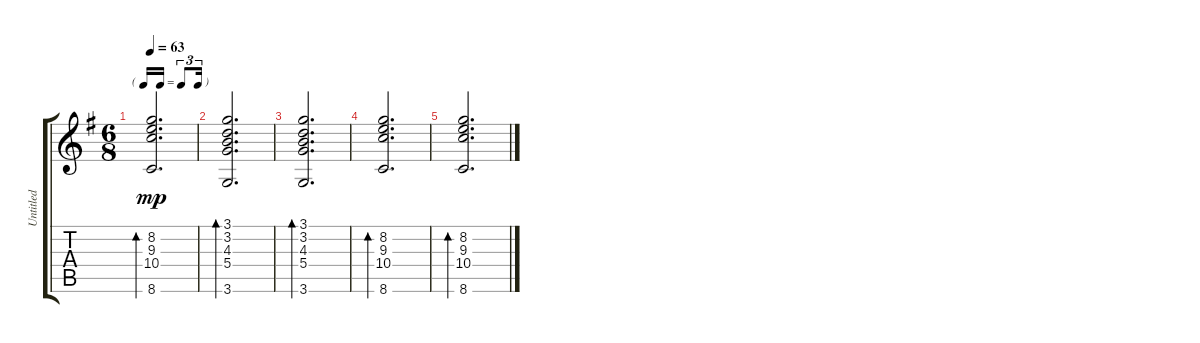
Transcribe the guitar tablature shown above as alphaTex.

\track ("Untitled" "Untitled") {instrument electricguitarjazz}
\staff {score tabs}
\tuning (E4 B3 G3 D3 A2 E2) {hide}
\ts (6 8)
\tf triplet16th
\tempo 63
\clef g2
\ks g
(8.2 9.3 10.4 8.6).2{d bd 60 dy mp} |
(3.1 3.2 4.3 5.4 3.6).2{d bd 60} |
(3.1 3.2 4.3 5.4 3.6).2{d bd 60} |
(8.2 9.3 10.4 8.6).2{d bd 60} |
(8.2 9.3 10.4 8.6).2{d bd 60}
